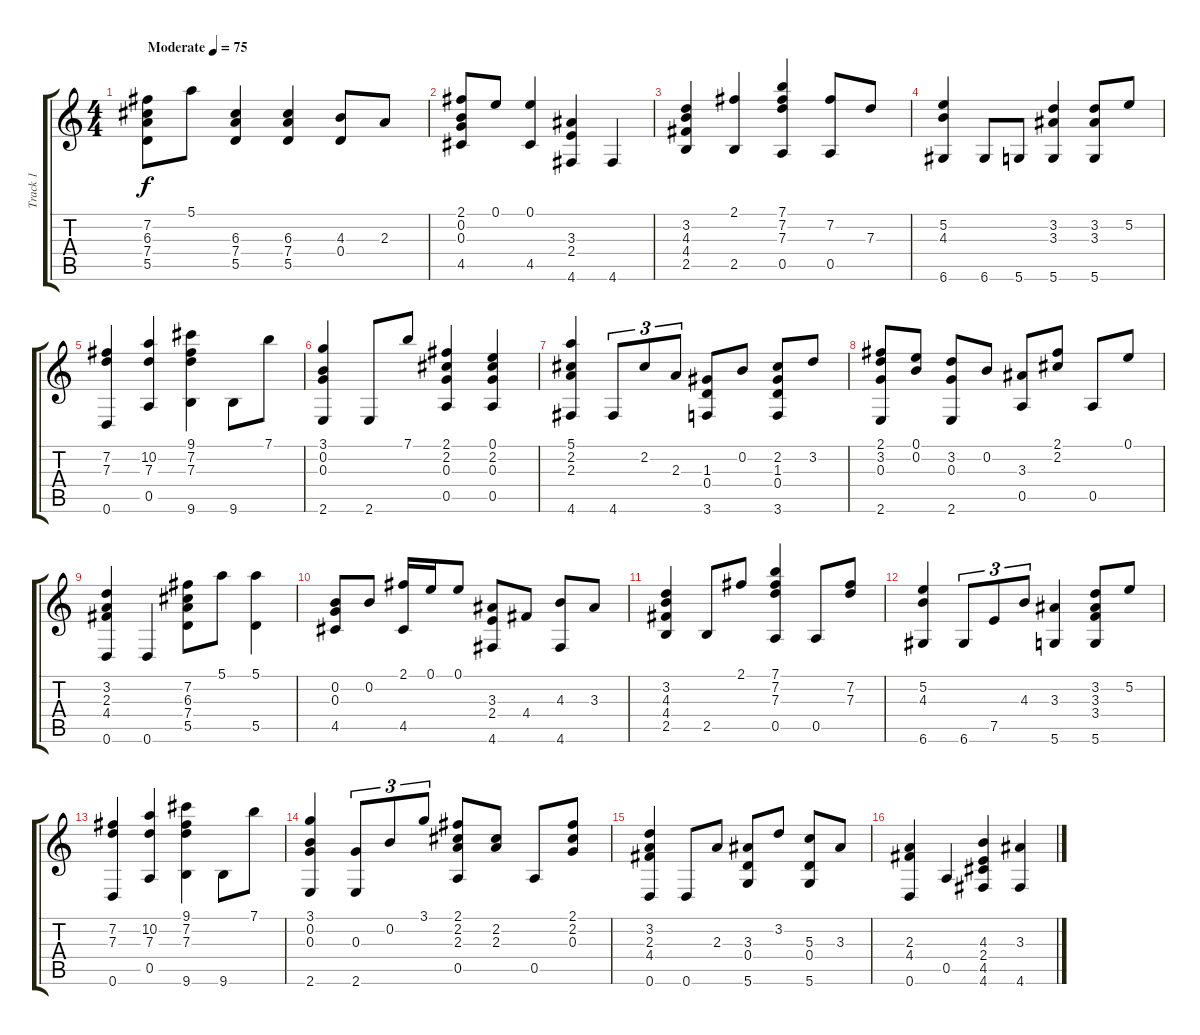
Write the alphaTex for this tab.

\track ("Track 1" "Track 1") {instrument acousticguitarnylon}
\staff {score tabs}
\tuning (E4 B3 G3 D3 A2 D2) {hide}
\ts (4 4)
\tempo (75 "Moderate")
\clef g2
\ks c
(7.2 6.3 7.4 5.5).8{dy f instrument acousticguitarnylon} 5.1.8 (6.3 7.4 5.5).4 (6.3 7.4 5.5).4 (4.3 0.4).8 2.3.8 |
(2.1 0.2 0.3 4.5).8 0.1.8 (0.1 4.5).4 (3.3 2.4 4.6).4 4.6.4 |
(3.2 4.3 4.4 2.5).4 (2.1 2.5).4 (7.1 7.2 7.3 0.5).4 (7.2 0.5).8 7.3.8 |
(5.2 4.3 6.6).4 6.6.8 5.6.8 (3.2 3.3 5.6).4 (3.2 3.3 5.6).8 5.2.8 |
(7.2 7.3 0.6).4 (10.2 7.3 0.5).4 (9.1 7.2 7.3 9.6).4 9.6.8 7.1.8 |
(3.1 0.2 0.3 2.6).4 2.6.8 7.1.8 (2.1 2.2 0.3 0.5).4 (0.1 2.2 0.3 0.5).4 |
(5.1 2.2 2.3 4.6).4 4.6.8{tu (3 2)} 2.2.8{tu (3 2)} 2.3.8{tu (3 2)} (1.3 0.4 3.6).8 0.2.8 (2.2 1.3 0.4 3.6).8 3.2.8 |
(2.1 3.2 0.3 2.6).8 (0.1 0.2).8 (3.2 0.3 2.6).8 0.2.8 (3.3 0.5).8 (2.1 2.2).8 0.5.8 0.1.8 |
(3.2 2.3 4.4 0.6).4 0.6.4 (7.2 6.3 7.4 5.5).8 5.1.8 (5.1 5.5).4 |
(0.2 0.3 4.5).8 0.2.8 (2.1 4.5).16 0.1.16 0.1.8 (3.3 2.4 4.6).8 4.4.8 (4.3 4.6).8 3.3.8 |
(3.2 4.3 4.4 2.5).4 2.5.8 2.1.8 (7.1 7.2 7.3 0.5).4 0.5.8 (7.2 7.3).8 |
(5.2 4.3 6.6).4 6.6.8{tu (3 2)} 7.5.8{tu (3 2)} 4.3.8{tu (3 2)} (3.3 5.6).4 (3.2 3.3 3.4 5.6).8 5.2.8 |
(7.2 7.3 0.6).4 (10.2 7.3 0.5).4 (9.1 7.2 7.3 9.6).4 9.6.8 7.1.8 |
(3.1 0.2 0.3 2.6).4 (0.3 2.6).8{tu (3 2)} 0.2.8{tu (3 2)} 3.1.8{tu (3 2)} (2.1 2.2 2.3 0.5).8 (2.2 2.3).8 0.5.8 (2.1 2.2 0.3).8 |
(3.2 2.3 4.4 0.6).4 0.6.8 2.3.8 (3.3 0.4 5.6).8 3.2.8 (5.3 0.4 5.6).8 3.3.8 |
(2.3 4.4 0.6).4 0.5.4 (4.3 2.4 4.5 4.6).4 (3.3 4.6).4
